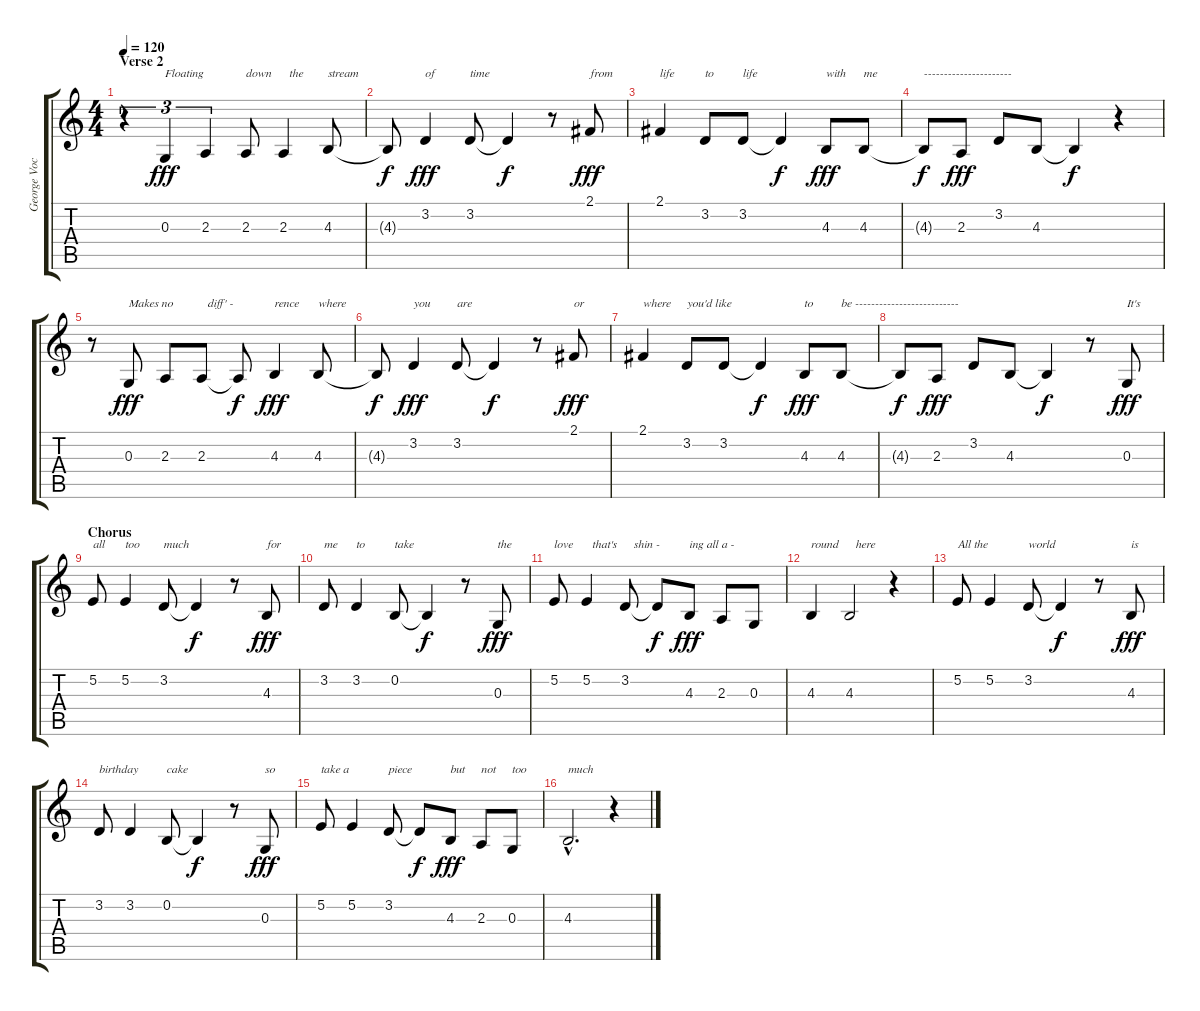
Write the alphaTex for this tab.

\track ("George Vocals" "George Voc") {instrument altosax}
\staff {score tabs}
\tuning (E4 B3 G3 D3 A2 E2) {hide}
\ts (4 4)
\section ("" "Verse 2")
\tempo 120
\clef g2
\ks c
r.4{tu (3 2) dy fff} 0.3.4{tu (3 2) txt "Floating"} 2.3.4{tu (3 2)} 2.3.8{txt "down"} 2.3.4{txt "  the"} 4.3.8{txt "stream"} |
4.3{t}.8{dy f} 3.2.4{txt "of" dy fff} 3.2.8{txt "time"} 3.2{t}.4{dy f} r.8 2.1.8{txt "from" dy fff} |
2.1.4{txt "life"} 3.2.8{txt "to"} 3.2.8{txt "life"} 3.2{t}.4{dy f} 4.3.8{txt "with" dy fff} 4.3.8{txt "me"} |
4.3{t}.8{txt "----------------------" dy f} 2.3.8{dy fff} 3.2.8 4.3.8 4.3{t}.4{dy f} r.4 |
r.8 0.3.8{txt "Makes no" dy fff} 2.3.8 2.3.8{txt "  diff' -"} 2.3{t}.8{dy f} 4.3.4{txt "rence" dy fff} 4.3.8{txt "where"} |
4.3{t}.8{dy f} 3.2.4{txt "you" dy fff} 3.2.8{txt "are"} 3.2{t}.4{dy f} r.8 2.1.8{txt "or" dy fff} |
2.1.4{txt "where"} 3.2.8{txt "you'd like"} 3.2.8 3.2{t}.4{dy f} 4.3.8{txt "to" dy fff} 4.3.8{txt "be --------------------------"} |
4.3{t}.8{dy f} 2.3.8{dy fff} 3.2.8 4.3.8 4.3{t}.4{dy f} r.8 0.3.8{txt "It's" dy fff} |
\section ("" "Chorus")
5.2.8{txt "all"} 5.2.4{txt "too"} 3.2.8{txt "much"} 3.2{t}.4{dy f} r.8 4.3.8{txt "for" dy fff} |
3.2.8{txt "me"} 3.2.4{txt "to"} 0.2.8{txt "take"} 0.2{t}.4{dy f} r.8 0.3.8{txt "the" dy fff} |
5.2.8{txt "love"} 5.2.4{txt "  that's"} 3.2.8{txt "   shin -"} 3.2{t}.8{dy f} 4.3.8{txt "ing all a -" dy fff} 2.3.8 0.3.8 |
4.3.4{txt "round"} 4.3.2{txt "  here"} r.4 |
5.2.8{txt "All the"} 5.2.4 3.2.8{txt "world"} 3.2{t}.4{dy f} r.8 4.3.8{txt "is" dy fff} |
3.2.8{txt "birthday"} 3.2.4 0.2.8{txt "cake"} 0.2{t}.4{dy f} r.8 0.3.8{txt "so" dy fff} |
5.2.8{txt "take a"} 5.2.4 3.2.8{txt "piece"} 3.2{t}.8{dy f} 4.3.8{txt "but" dy fff} 2.3.8{txt "not"} 0.3.8{txt "too"} |
4.3{hac}.2{d txt "much"} r.4
